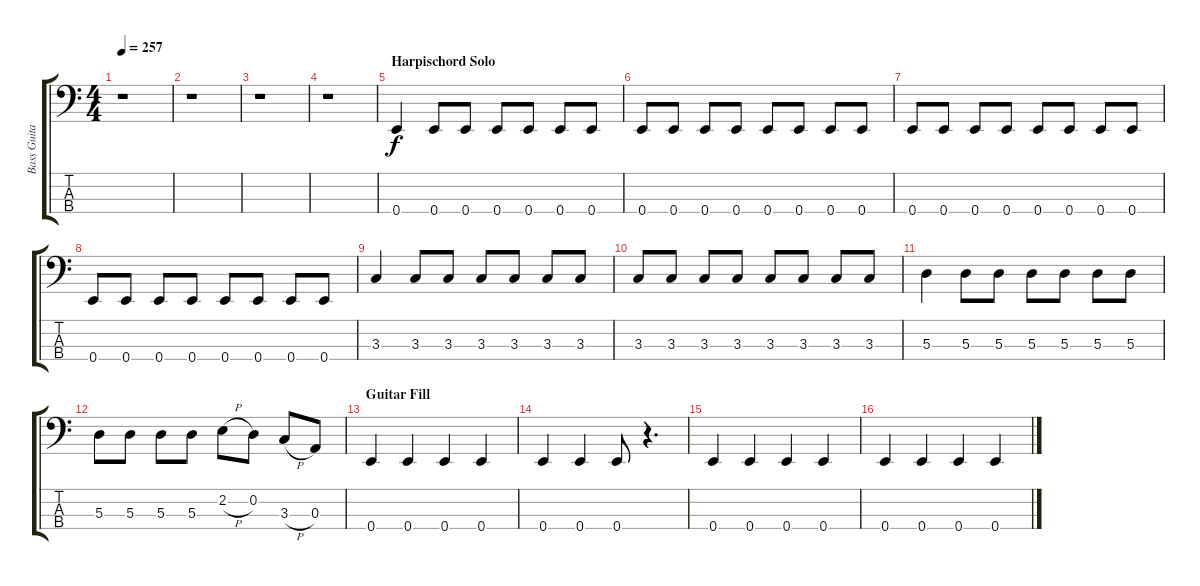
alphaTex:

\track ("Bass Guitar" "Bass Guita") {instrument electricbasspick}
\staff {score tabs}
\tuning (G2 D2 A1 E1) {hide}
\ts (4 4)
\tempo 257
\clef f4
\ks c
r.1{dy f} |
r.1 |
r.1 |
r.1 |
\section ("" "Harpischord Solo")
0.4.4 0.4.8 0.4.8 0.4.8 0.4.8 0.4.8 0.4.8 |
0.4.8 0.4.8 0.4.8 0.4.8 0.4.8 0.4.8 0.4.8 0.4.8 |
0.4.8 0.4.8 0.4.8 0.4.8 0.4.8 0.4.8 0.4.8 0.4.8 |
0.4.8 0.4.8 0.4.8 0.4.8 0.4.8 0.4.8 0.4.8 0.4.8 |
3.3.4 3.3.8 3.3.8 3.3.8 3.3.8 3.3.8 3.3.8 |
3.3.8 3.3.8 3.3.8 3.3.8 3.3.8 3.3.8 3.3.8 3.3.8 |
5.3.4 5.3.8 5.3.8 5.3.8 5.3.8 5.3.8 5.3.8 |
5.3.8 5.3.8 5.3.8 5.3.8 2.2{h}.8 0.2.8 3.3{h}.8 0.3.8 |
\section ("" "Guitar Fill")
0.4.4 0.4.4 0.4.4 0.4.4 |
0.4.4 0.4.4 0.4.8 r.4{d} |
0.4.4 0.4.4 0.4.4 0.4.4 |
0.4.4 0.4.4 0.4.4 0.4.4
